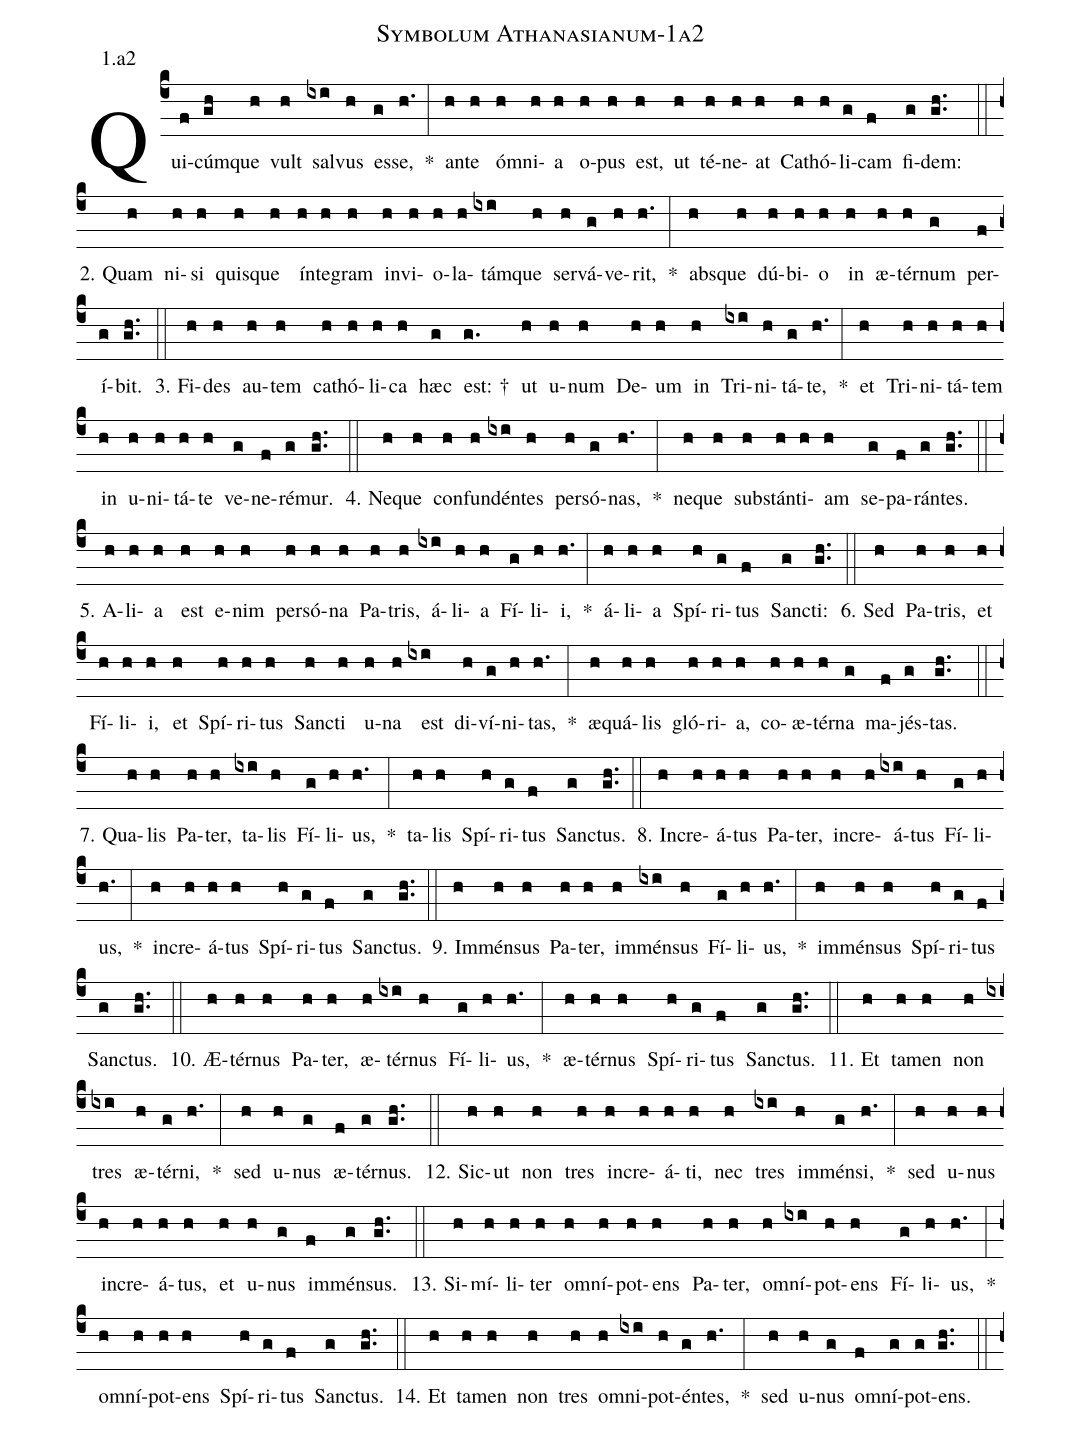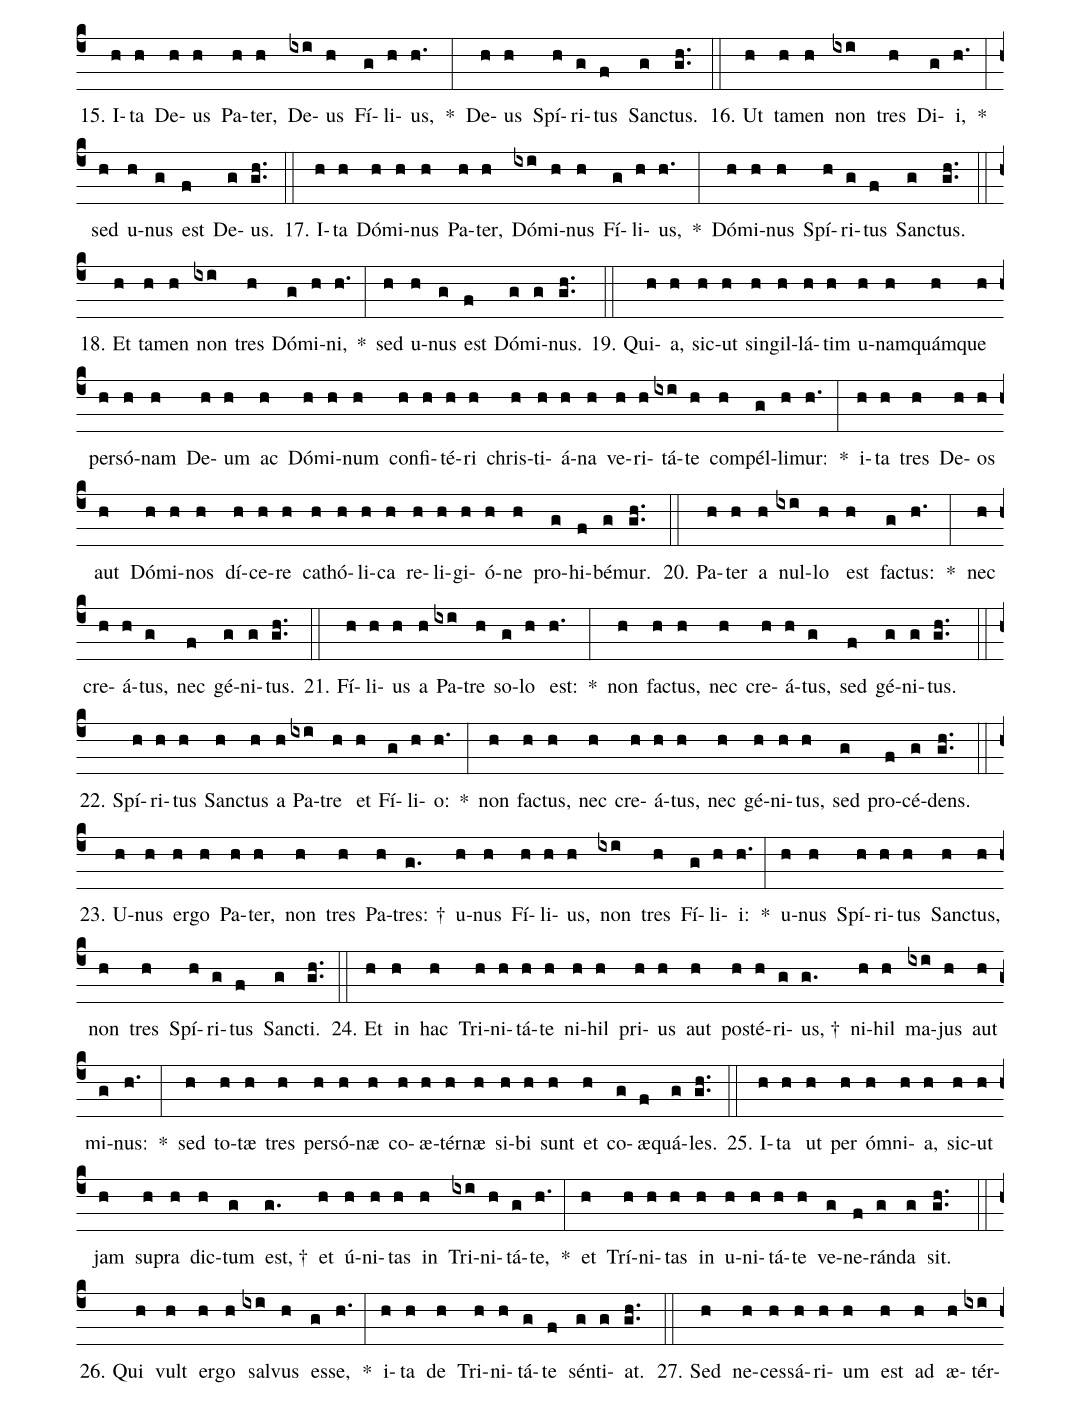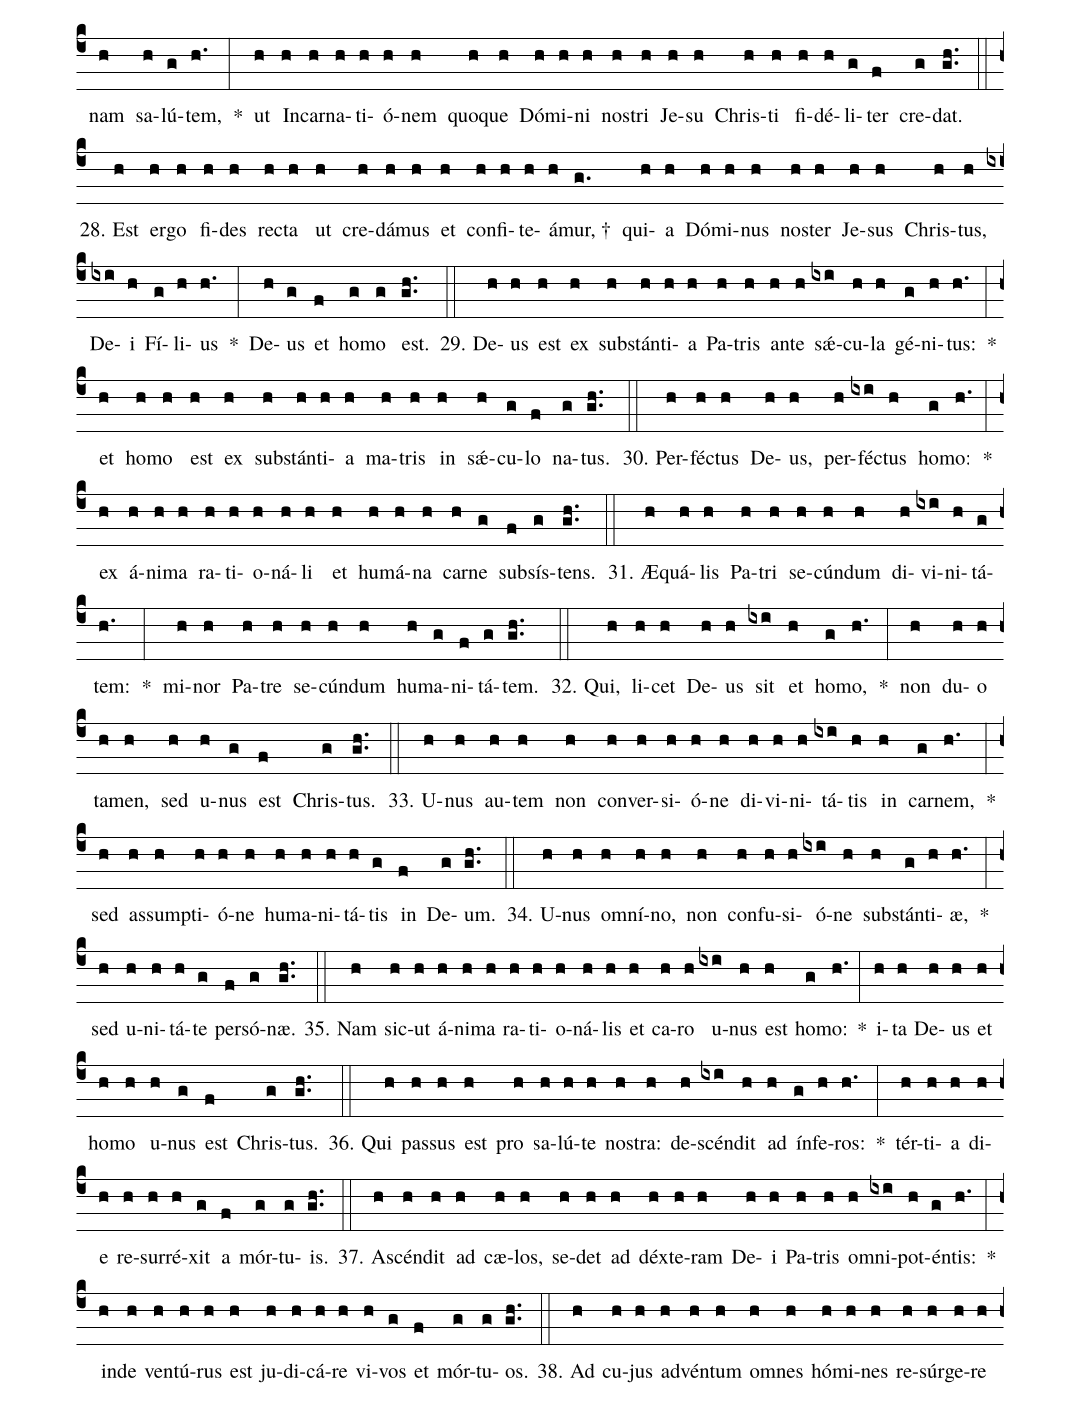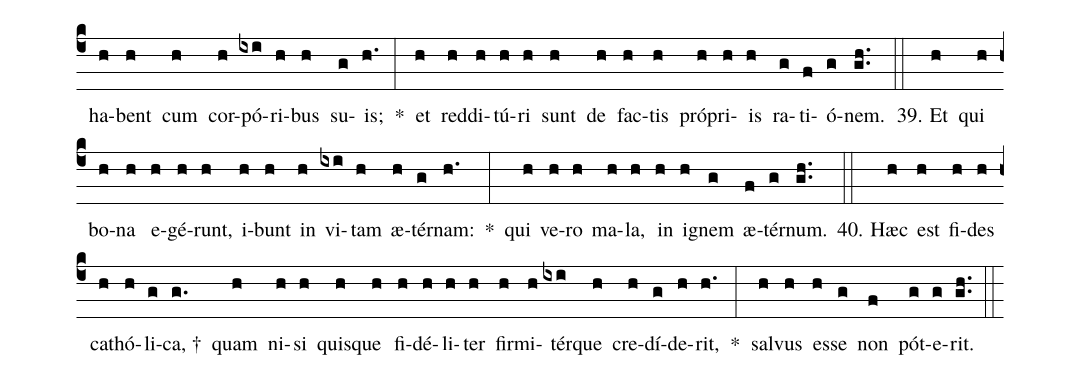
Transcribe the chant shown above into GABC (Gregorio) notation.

name: Symbolum Athanasianum-1a2;
annotation: 1.a2;
%%
(c4)Qui(f)cúm(gh)que(h) vult(h) sal(ixi)vus(h) es(g)se,(h.) *(:) an(h)te(h) óm(h)ni(h)a(h) o(h)pus(h) est,(h) ut(h) té(h)ne(h)at(h) Ca(h)thó(h)li(g)cam(f) fi(g)dem:(gh..) (::)
2. Quam(h) ni(h)si(h) quis(h)que(h) ín(h)te(h)gram(h) in(h)vi(h)o(h)la(h)tám(ixi)que(h) ser(h)vá(g)ve(h)rit,(h.) *(:) abs(h)que(h) dú(h)bi(h)o(h) in(h) æ(h)tér(h)num(g) per(f)í(g)bit.(gh..) (::)
3. Fi(h)des(h) au(h)tem(h) ca(h)thó(h)li(h)ca(h) hæc(g) est: †(g.) ut(h) u(h)num(h) De(h)um(h) in(h) Tri(ixi)ni(h)tá(g)te,(h.) *(:) et(h) Tri(h)ni(h)tá(h)tem(h) in(h) u(h)ni(h)tá(h)te(h) ve(g)ne(f)ré(g)mur.(gh..) (::)
4. Ne(h)que(h) con(h)fun(h)dén(ixi)tes(h) per(h)só(g)nas,(h.) *(:) ne(h)que(h) sub(h)stán(h)ti(h)am(h) se(g)pa(f)rán(g)tes.(gh..) (::)
5. A(h)li(h)a(h) est(h) e(h)nim(h) per(h)só(h)na(h) Pa(h)tris,(h) á(ixi)li(h)a(h) Fí(g)li(h)i,(h.) *(:) á(h)li(h)a(h) Spí(h)ri(g)tus(f) Sanc(g)ti:(gh..) (::)
6. Sed(h) Pa(h)tris,(h) et(h) Fí(h)li(h)i,(h) et(h) Spí(h)ri(h)tus(h) Sanc(h)ti(h) u(h)na(h) est(ixi) di(h)ví(g)ni(h)tas,(h.) *(:) æ(h)quá(h)lis(h) gló(h)ri(h)a,(h) co(h)æ(h)tér(h)na(g) ma(f)jés(g)tas.(gh..) (::)
7. Qua(h)lis(h) Pa(h)ter,(h) ta(ixi)lis(h) Fí(g)li(h)us,(h.) *(:) ta(h)lis(h) Spí(h)ri(g)tus(f) Sanc(g)tus.(gh..) (::)
8. In(h)cre(h)á(h)tus(h) Pa(h)ter,(h) in(h)cre(h)á(ixi)tus(h) Fí(g)li(h)us,(h.) *(:) in(h)cre(h)á(h)tus(h) Spí(h)ri(g)tus(f) Sanc(g)tus.(gh..) (::)
9. Im(h)mén(h)sus(h) Pa(h)ter,(h) im(h)mén(ixi)sus(h) Fí(g)li(h)us,(h.) *(:) im(h)mén(h)sus(h) Spí(h)ri(g)tus(f) Sanc(g)tus.(gh..) (::)
10. Æ(h)tér(h)nus(h) Pa(h)ter,(h) æ(h)tér(ixi)nus(h) Fí(g)li(h)us,(h.) *(:) æ(h)tér(h)nus(h) Spí(h)ri(g)tus(f) Sanc(g)tus.(gh..) (::)
11. Et(h) ta(h)men(h) non(h) tres(ixi) æ(h)tér(g)ni,(h.) *(:) sed(h) u(h)nus(g) æ(f)tér(g)nus.(gh..) (::)
12. Sic(h)ut(h) non(h) tres(h) in(h)cre(h)á(h)ti,(h) nec(h) tres(ixi) im(h)mén(g)si,(h.) *(:) sed(h) u(h)nus(h) in(h)cre(h)á(h)tus,(h) et(h) u(h)nus(g) im(f)mén(g)sus.(gh..) (::)
13. Si(h)mí(h)li(h)ter(h) om(h)ní(h)pot(h)ens(h) Pa(h)ter,(h) om(h)ní(ixi)pot(h)ens(h) Fí(g)li(h)us,(h.) *(:) om(h)ní(h)pot(h)ens(h) Spí(h)ri(g)tus(f) Sanc(g)tus.(gh..) (::)
14. Et(h) ta(h)men(h) non(h) tres(h) om(h)ni(ixi)pot(h)én(g)tes,(h.) *(:) sed(h) u(h)nus(g) om(f)ní(g)pot(g)ens.(gh..) (::)
15. I(h)ta(h) De(h)us(h) Pa(h)ter,(h) De(ixi)us(h) Fí(g)li(h)us,(h.) *(:) De(h)us(h) Spí(h)ri(g)tus(f) Sanc(g)tus.(gh..) (::)
16. Ut(h) ta(h)men(h) non(ixi) tres(h) Di(g)i,(h.) *(:) sed(h) u(h)nus(g) est(f) De(g)us.(gh..) (::)
17. I(h)ta(h) Dó(h)mi(h)nus(h) Pa(h)ter,(h) Dó(ixi)mi(h)nus(h) Fí(g)li(h)us,(h.) *(:) Dó(h)mi(h)nus(h) Spí(h)ri(g)tus(f) Sanc(g)tus.(gh..) (::)
18. Et(h) ta(h)men(h) non(ixi) tres(h) Dó(g)mi(h)ni,(h.) *(:) sed(h) u(h)nus(g) est(f) Dó(g)mi(g)nus.(gh..) (::)
19. Qui(h)a,(h) sic(h)ut(h) sin(h)gil(h)lá(h)tim(h) u(h)nam(h)quám(h)que(h) per(h)só(h)nam(h) De(h)um(h) ac(h) Dó(h)mi(h)num(h) con(h)fi(h)té(h)ri(h) chris(h)ti(h)á(h)na(h) ve(h)ri(h)tá(ixi)te(h) com(h)pél(g)li(h)mur:(h.) *(:) i(h)ta(h) tres(h) De(h)os(h) aut(h) Dó(h)mi(h)nos(h) dí(h)ce(h)re(h) ca(h)thó(h)li(h)ca(h) re(h)li(h)gi(h)ó(h)ne(h) pro(g)hi(f)bé(g)mur.(gh..) (::)
20. Pa(h)ter(h) a(h) nul(ixi)lo(h) est(h) fac(g)tus:(h.) *(:) nec(h) cre(h)á(h)tus,(g) nec(f) gé(g)ni(g)tus.(gh..) (::)
21. Fí(h)li(h)us(h) a(h) Pa(ixi)tre(h) so(g)lo(h) est:(h.) *(:) non(h) fac(h)tus,(h) nec(h) cre(h)á(h)tus,(g) sed(f) gé(g)ni(g)tus.(gh..) (::)
22. Spí(h)ri(h)tus(h) Sanc(h)tus(h) a(h) Pa(ixi)tre(h) et(h) Fí(g)li(h)o:(h.) *(:) non(h) fac(h)tus,(h) nec(h) cre(h)á(h)tus,(h) nec(h) gé(h)ni(h)tus,(h) sed(g) pro(f)cé(g)dens.(gh..) (::)
23. U(h)nus(h) er(h)go(h) Pa(h)ter,(h) non(h) tres(h) Pa(h)tres: †(g.) u(h)nus(h) Fí(h)li(h)us,(h) non(ixi) tres(h) Fí(g)li(h)i:(h.) *(:) u(h)nus(h) Spí(h)ri(h)tus(h) Sanc(h)tus,(h) non(h) tres(h) Spí(h)ri(g)tus(f) Sanc(g)ti.(gh..) (::)
24. Et(h) in(h) hac(h) Tri(h)ni(h)tá(h)te(h) ni(h)hil(h) pri(h)us(h) aut(h) post(h)é(h)ri(g)us, †(g.) ni(h)hil(h) ma(ixi)jus(h) aut(h) mi(g)nus:(h.) *(:) sed(h) to(h)tæ(h) tres(h) per(h)só(h)næ(h) co(h)æ(h)tér(h)næ(h) si(h)bi(h) sunt(h) et(h) co(g)æ(f)quá(g)les.(gh..) (::)
25. I(h)ta(h) ut(h) per(h) óm(h)ni(h)a,(h) sic(h)ut(h) jam(h) su(h)pra(h) dic(h)tum(g) est, †(g.) et(h) ú(h)ni(h)tas(h) in(h) Tri(ixi)ni(h)tá(g)te,(h.) *(:) et(h) Trí(h)ni(h)tas(h) in(h) u(h)ni(h)tá(h)te(h) ve(g)ne(f)rán(g)da(g) sit.(gh..) (::)
26. Qui(h) vult(h) er(h)go(h) sal(ixi)vus(h) es(g)se,(h.) *(:) i(h)ta(h) de(h) Tri(h)ni(h)tá(g)te(f) sén(g)ti(g)at.(gh..) (::)
27. Sed(h) ne(h)ces(h)sá(h)ri(h)um(h) est(h) ad(h) æ(h)tér(ixi)nam(h) sa(h)lú(g)tem,(h.) *(:) ut(h) In(h)car(h)na(h)ti(h)ó(h)nem(h) quo(h)que(h) Dó(h)mi(h)ni(h) nos(h)tri(h) Je(h)su(h) Chris(h)ti(h) fi(h)dé(h)li(g)ter(f) cre(g)dat.(gh..) (::)
28. Est(h) er(h)go(h) fi(h)des(h) rec(h)ta(h) ut(h) cre(h)dá(h)mus(h) et(h) con(h)fi(h)te(h)á(h)mur, †(g.) qui(h)a(h) Dó(h)mi(h)nus(h) nos(h)ter(h) Je(h)sus(h) Chris(h)tus,(h) De(ixi)i(h) Fí(g)li(h)us(h.) *(:) De(h)us(g) et(f) ho(g)mo(g) est.(gh..) (::)
29. De(h)us(h) est(h) ex(h) sub(h)stán(h)ti(h)a(h) Pa(h)tris(h) an(h)te(h) sǽ(ixi)cu(h)la(h) gé(g)ni(h)tus:(h.) *(:) et(h) ho(h)mo(h) est(h) ex(h) sub(h)stán(h)ti(h)a(h) ma(h)tris(h) in(h) sǽ(h)cu(g)lo(f) na(g)tus.(gh..) (::)
30. Per(h)féc(h)tus(h) De(h)us,(h) per(h)féc(ixi)tus(h) ho(g)mo:(h.) *(:) ex(h) á(h)ni(h)ma(h) ra(h)ti(h)o(h)ná(h)li(h) et(h) hu(h)má(h)na(h) car(h)ne(g) sub(f)sís(g)tens.(gh..) (::)
31. Æ(h)quá(h)lis(h) Pa(h)tri(h) se(h)cún(h)dum(h) di(h)vi(ixi)ni(h)tá(g)tem:(h.) *(:) mi(h)nor(h) Pa(h)tre(h) se(h)cún(h)dum(h) hu(h)ma(g)ni(f)tá(g)tem.(gh..) (::)
32. Qui,(h) li(h)cet(h) De(h)us(h) sit(ixi) et(h) ho(g)mo,(h.) *(:) non(h) du(h)o(h) ta(h)men,(h) sed(h) u(h)nus(g) est(f) Chris(g)tus.(gh..) (::)
33. U(h)nus(h) au(h)tem(h) non(h) con(h)ver(h)si(h)ó(h)ne(h) di(h)vi(h)ni(h)tá(ixi)tis(h) in(h) car(g)nem,(h.) *(:) sed(h) as(h)sump(h)ti(h)ó(h)ne(h) hu(h)ma(h)ni(h)tá(h)tis(g) in(f) De(g)um.(gh..) (::)
34. U(h)nus(h) om(h)ní(h)no,(h) non(h) con(h)fu(h)si(h)ó(ixi)ne(h) sub(h)stán(g)ti(h)æ,(h.) *(:) sed(h) u(h)ni(h)tá(h)te(g) per(f)só(g)næ.(gh..) (::)
35. Nam(h) sic(h)ut(h) á(h)ni(h)ma(h) ra(h)ti(h)o(h)ná(h)lis(h) et(h) ca(h)ro(h) u(ixi)nus(h) est(h) ho(g)mo:(h.) *(:) i(h)ta(h) De(h)us(h) et(h) ho(h)mo(h) u(h)nus(g) est(f) Chris(g)tus.(gh..) (::)
36. Qui(h) pas(h)sus(h) est(h) pro(h) sa(h)lú(h)te(h) nos(h)tra:(h) de(h)scén(ixi)dit(h) ad(h) ín(g)fe(h)ros:(h.) *(:) tér(h)ti(h)a(h) di(h)e(h) re(h)sur(h)ré(h)xit(g) a(f) mór(g)tu(g)is.(gh..) (::)
37. A(h)scén(h)dit(h) ad(h) cæ(h)los,(h) se(h)det(h) ad(h) déx(h)te(h)ram(h) De(h)i(h) Pa(h)tris(h) om(h)ni(ixi)pot(h)én(g)tis:(h.) *(:) in(h)de(h) ven(h)tú(h)rus(h) est(h) ju(h)di(h)cá(h)re(h) vi(h)vos(g) et(f) mór(g)tu(g)os.(gh..) (::)
38. Ad(h) cu(h)jus(h) ad(h)vén(h)tum(h) om(h)nes(h) hó(h)mi(h)nes(h) re(h)súr(h)ge(h)re(h) ha(h)bent(h) cum(h) cor(h)pó(ixi)ri(h)bus(h) su(g)is;(h.) *(:) et(h) red(h)di(h)tú(h)ri(h) sunt(h) de(h) fac(h)tis(h) pró(h)pri(h)is(h) ra(g)ti(f)ó(g)nem.(gh..) (::)
39. Et(h) qui(h) bo(h)na(h) e(h)gé(h)runt,(h) i(h)bunt(h) in(h) vi(ixi)tam(h) æ(h)tér(g)nam:(h.) *(:) qui(h) ve(h)ro(h) ma(h)la,(h) in(h) i(h)gnem(g) æ(f)tér(g)num.(gh..) (::)
40. Hæc(h) est(h) fi(h)des(h) ca(h)thó(h)li(g)ca, †(g.) quam(h) ni(h)si(h) quis(h)que(h) fi(h)dé(h)li(h)ter(h) fir(h)mi(h)tér(ixi)que(h) cre(h)dí(g)de(h)rit,(h.) *(:) sal(h)vus(h) es(h)se(g) non(f) pót(g)e(g)rit.(gh..) (::)
